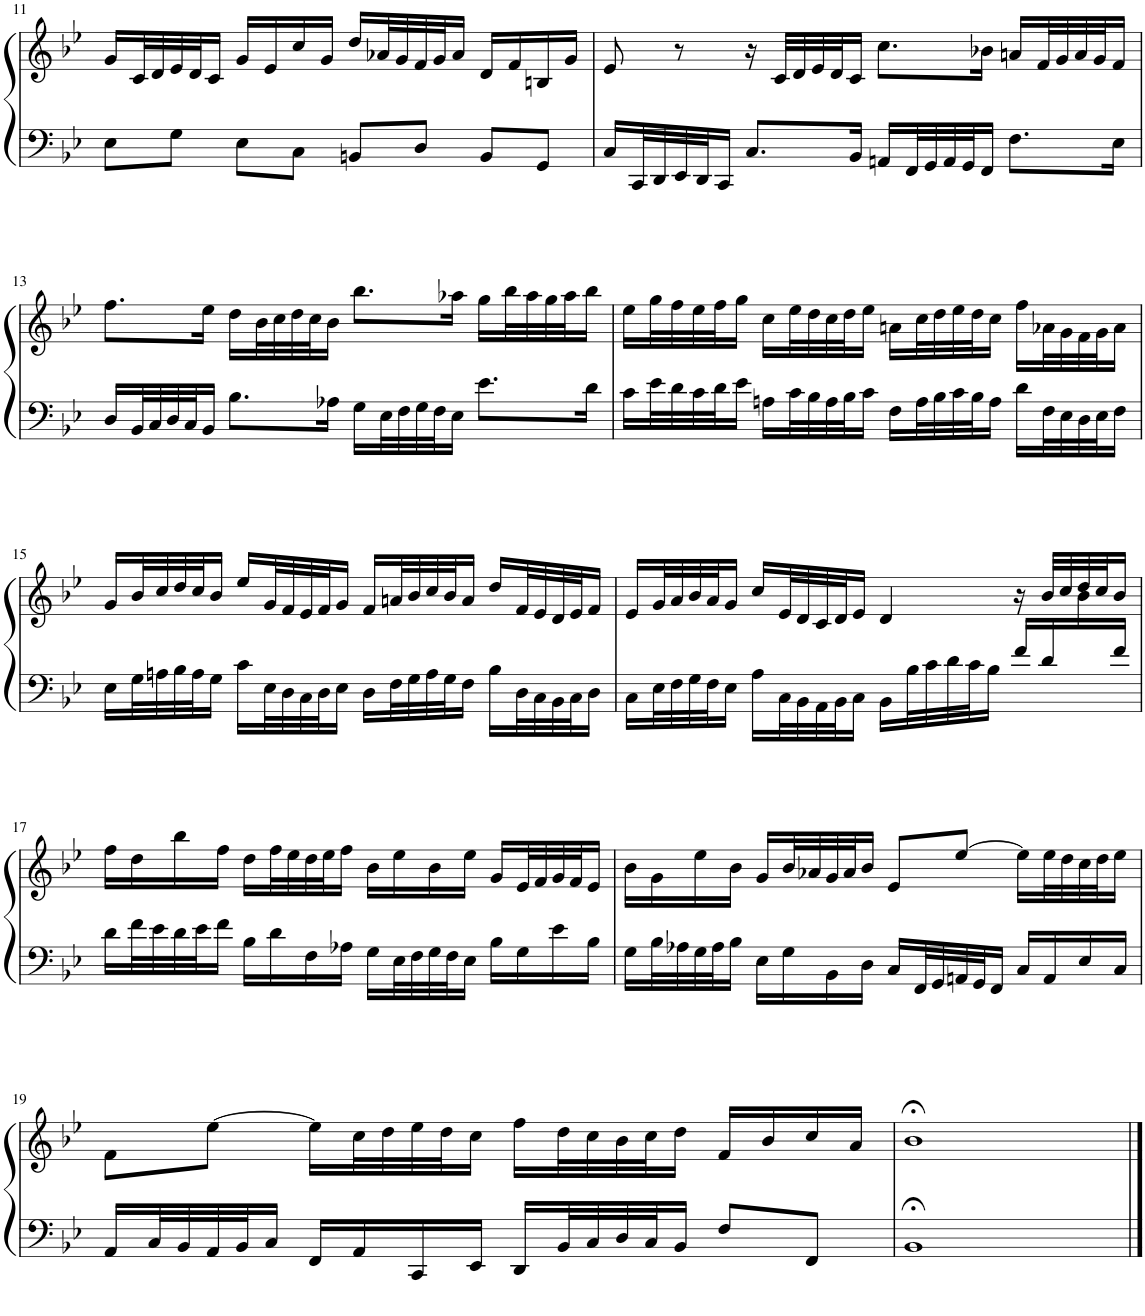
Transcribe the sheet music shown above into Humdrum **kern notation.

**kern	**kern
*part1	*part1
*staff2	*staff1
*I"Piano	*
*I'Pno.	*
!!LO:PB:g=z
*clefF4	*clefG2
*k[b-e-]	*k[b-e-]
*M4/4	*M4/4
*met(c)	*met(c)
=11	=11
8E-\L	16g/LL
.	32c/L
.	32d/
8G\J	32e-/
.	32d/J
.	16c/JJ
8E-\L	16g/LL
.	16e-/
8C\J	16cc/
.	16g/JJ
8BBn/L	16dd/LL
.	32a-X/L
.	32g/
8D/J	32f/
.	32g/J
.	16a-/JJ
8BB/L	16d/LL
.	16f/
8GG/J	16Bn/
.	16g/JJ
=12	=12
16C/LL	8e-/
32CC/L	.
32DD/	.
32EE-/	8r
32DD/J	.
16CC/JJ	.
8.C/L	16r
.	32c/LLL
.	32d/
.	32e-/
.	32d/J
16BB-/Jk	16c/JJ
16AAn/LL	8.cc\L
32FF/L	.
32GG/	.
32AA/	.
32GG/J	.
16FF/JJ	16b-X\Jk
8.F\L	16an/LL
.	32f/L
.	32g/
.	32a/
.	32g/J
16E-\Jk	16f/JJ
!!LO:LB:g=z
=13	=13
16D/LL	8.ff\L
32BB-/L	.
32C/	.
32D/	.
32C/J	.
16BB-/JJ	16ee-\Jk
8.B-\L	16dd\LL
.	32b-\L
.	32cc\
.	32dd\
.	32cc\J
16A-X\Jk	16b-\JJ
16G\LL	8.bb-\L
32E-\L	.
32F\	.
32G\	.
32F\J	.
16E-\JJ	16aa-X\Jk
8.e-\L	16gg\LL
.	32bb-\L
.	32aa-\
.	32gg\
.	32aa-\J
16d\Jk	16bb-\JJ
=14	=14
16c\LL	16ee-\LL
32e-\L	32gg\L
32d\	32ff\
32c\	32ee-\
32d\J	32ff\J
16e-\JJ	16gg\JJ
16An\LL	16cc\LL
32c\L	32ee-\L
32B-\	32dd\
32A\	32cc\
32B-\J	32dd\J
16c\JJ	16ee-\JJ
16F\LL	16an\LL
32A\L	32cc\L
32B-\	32dd\
32c\	32ee-\
32B-\J	32dd\J
16A\JJ	16cc\JJ
16d\LL	16ff\LL
32F\L	32a-X\L
32E-\	32g\
32D\	32f\
32E-\J	32g\J
16F\JJ	16a-\JJ
!!LO:LB:g=z
=15	=15
16E-\LL	16g/LL
32G\L	32b-/L
32An\	32cc/
32B-\	32dd/
32A\J	32cc/J
16G\JJ	16b-/JJ
16c\LL	16ee-/LL
32E-\L	32g/L
32D\	32f/
32C\	32e-/
32D\J	32f/J
16E-\JJ	16g/JJ
16D\LL	16f/LL
32F\L	32an/L
32G\	32b-/
32A\	32cc/
32G\J	32b-/J
16F\JJ	16a/JJ
16B-\LL	16dd/LL
32D\L	32f/L
32C\	32e-/
32BB-\	32d/
32C\J	32e-/J
16D\JJ	16f/JJ
=16	=16
*	*^
16C\LL	16e-/LL	2..ryy
32E-\L	32g/L	.
32F\	32a/	.
32G\	32b-/	.
32F\J	32a/J	.
16E-\JJ	16g/JJ	.
16A\LL	16cc/LL	.
32C\L	32e-/L	.
32BB-\	32d/	.
32AA\	32c/	.
32BB-\J	32d/J	.
16C\JJ	16e-/JJ	.
16BB-\LL	4d/	.
32B-\L	.	.
32c\	.	.
32d\	.	.
32c\J	.	.
16B-\JJ	.	.
16f/LL	16r	.
16d/	32b-/LLL	.
.	32cc/	.
16ryy	32dd/	16b-\
.	32cc/J	.
16f/JJ	16b-/JJ	16ryy
*	*v	*v
!!LO:LB:g=z
=17	=17
16d\LL	16ff\LL
32f\L	16dd\
32e-\	.
32d\	16bb-\
32e-\J	.
16f\JJ	16ff\JJ
16B-\LL	16dd\LL
16d\	32ff\L
.	32ee-\
16F\	32dd\
.	32ee-\J
16A-X\JJ	16ff\JJ
16G\LL	16b-\LL
32E-\L	16ee-\
32F\	.
32G\	16b-\
32F\J	.
16E-\JJ	16ee-\JJ
16B-\LL	16g/LL
16G\	32e-/L
.	32f/
16e-\	32g/
.	32f/J
16B-\JJ	16e-/JJ
=18	=18
16G\LL	16b-\LL
32B-\L	16g\
32A-X\	.
32G\	16ee-\
32A-\J	.
16B-\JJ	16b-\JJ
16E-\LL	16g/LL
16G\	32b-/L
.	32a-X/
16BB-\	32g/
.	32a-/J
16D\JJ	16b-/JJ
16C/LL	8e-/L
32FF/L	.
32GG/	.
32AAn/	[8ee-/J
32GG/J	.
16FF/JJ	.
16C/LL	16ee-\LL]
16AA/	32ee-\L
.	32dd\
16E-/	32cc\
.	32dd\J
16C/JJ	16ee-\JJ
!!LO:LB:g=z
=19	=19
16AA/LL	8f\L
32C/L	.
32BB-/	.
32AA/	[8ee-\J
32BB-/J	.
16C/JJ	.
16FF/LL	16ee-\LL]
16AA/	32cc\L
.	32dd\
16CC/	32ee-\
.	32dd\J
16EE-/JJ	16cc\JJ
16DD/LL	16ff\LL
32BB-/L	32dd\L
32C/	32cc\
32D/	32b-\
32C/J	32cc\J
16BB-/JJ	16dd\JJ
8F/L	16f/LL
.	16b-/
8FF/J	16cc/
.	16a/JJ
=20	=20
1BB-;<	1b-;<
==	==
*-	*-
